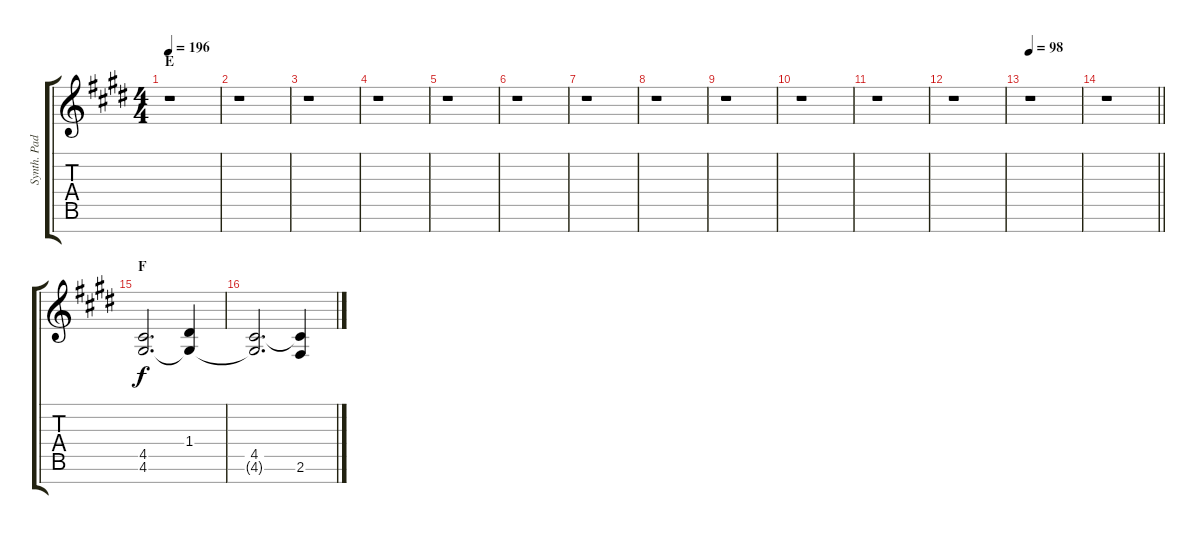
\track ("Synth. Pad" "Synth. Pad") {instrument pad2warm}
\staff {score tabs}
\tuning (E5 B4 G4 D4 A3 E3 B2) {hide}
\ts (4 4)
\section ("" "E")
\tempo 196
\clef g2
\ks e
r.1{dy f} |
r.1 |
r.1 |
r.1 |
r.1 |
r.1 |
r.1 |
r.1 |
r.1 |
r.1 |
r.1 |
r.1 |
\tempo 98
r.1 |
\barLineRight lightlight
r.1 |
\section ("" "F")
(4.5 4.6).2{d} (1.4 4.6{t}).4 |
(4.5 4.6{t}).2{d} (4.5{t} 2.6).4
